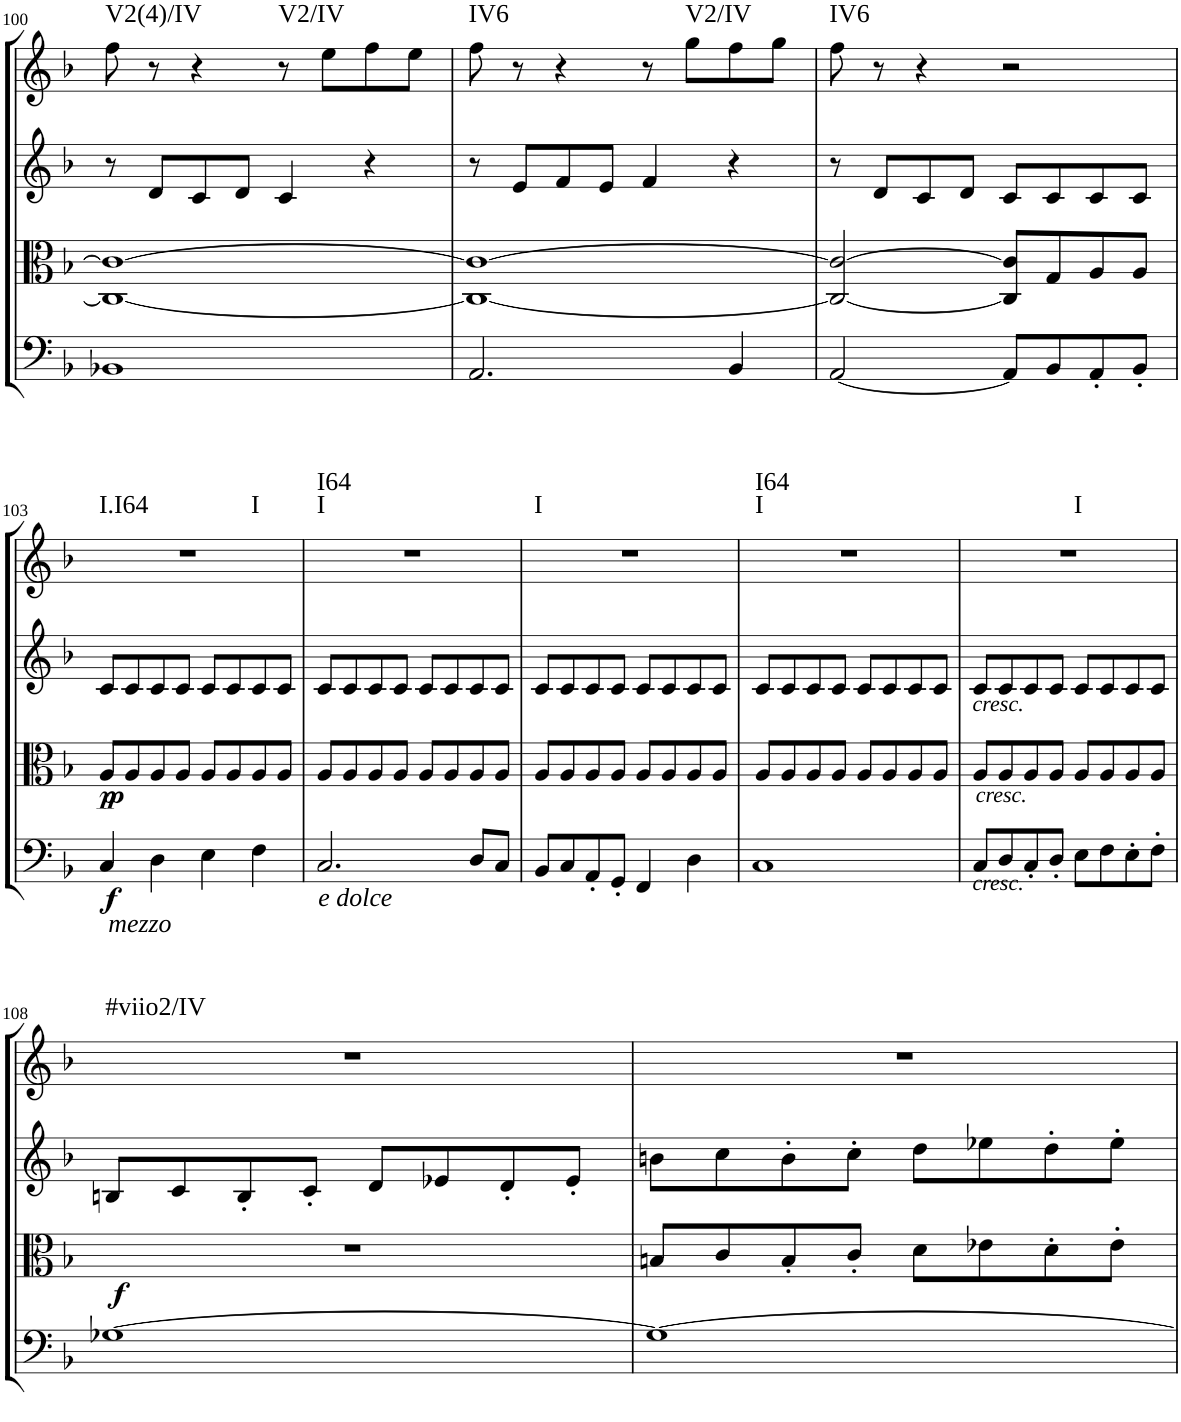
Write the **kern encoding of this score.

**kern	**dynam	**kern	**dynam	**kern	**kern	**harte
*part4	*part4	*part3	*part3	*part2	*part1	*part1
*staff4	*staff4	*staff3	*staff3	*staff2	*staff1	*
*I"Cello	*	*I"Viola	*	*I"2nd Violin	*I"1st Violin	*
*	*	*I'Vla	*	*I'Vln	*I'Vln	*
!!LO:PB:g=z
*clefF4	*	*clefC3	*	*clefG2	*clefG2	*
*k[b-]	*	*k[b-]	*	*k[b-]	*k[b-]	*
*M4/4	*	*M4/4	*	*M4/4	*M4/4	*
*met(c)	*	*met(c)	*	*met(c)	*met(c)	*
=100	=100	=100	=100	=100	=100	=100
!	!	!	!	!	!	!LO:H:kt=V2(4)/IV
1BB-X	.	1C_ 1c_	.	8r	8ff\	N
.	.	.	.	8d/L	8r	.
.	.	.	.	8c/	4r	.
.	.	.	.	8d/J	.	.
!	!	!	!	!	!	!LO:H:kt=V2/IV
.	.	.	.	4c/	8r	N
.	.	.	.	.	8ee\L	.
.	.	.	.	4r	8ff\	.
.	.	.	.	.	8ee\J	.
=101	=101	=101	=101	=101	=101	=101
!	!	!	!	!	!	!LO:H:kt=IV6
2.AA/	.	1C_ 1c_	.	8r	8ff\	N
.	.	.	.	8e/L	8r	.
.	.	.	.	8f/	4r	.
.	.	.	.	8e/J	.	.
.	.	.	.	4f/	8r	.
!	!	!	!	!	!	!LO:H:kt=V2/IV
.	.	.	.	.	8gg\L	N
4BB-/	.	.	.	4r	8ff\	.
.	.	.	.	.	8gg\J	.
=102	=102	=102	=102	=102	=102	=102
!	!	!	!	!	!	!LO:H:kt=IV6
[2AA/	.	2C/_ 2c/_	.	8r	8ff\	N
.	.	.	.	8d/L	8r	.
.	.	.	.	8c/	4r	.
.	.	.	.	8d/J	.	.
8AA/L]	.	8C/] 8c/]L	.	8c/L	2r	.
8BB-/	.	8G/	.	8c/	.	.
8AA'/	.	8A/	.	8c/	.	.
8BB-'/J	.	8A/J	.	8c/J	.	.
!!LO:LB:g=z
=103	=103	=103	=103	=103	=103	=103
!LO:TX:b:i:t=mezzo	!	!	!	!	!	!
!	!LO:DY:b	!	!LO:DY:b	!	!	!
!	!	!	!LO:DY:n=1:b	!	!	!LO:H:n=1:kt=I.I64
!	!	!	!	!	!	!LO:H:n=2:kt=I
4C/	f	8A/L	p p	8c/L	1r	N N
.	.	8A/	.	8c/	.	.
4D\	.	8A/	.	8c/	.	.
.	.	8A/J	.	8c/J	.	.
4E\	.	8A/L	.	8c/L	.	.
.	.	8A/	.	8c/	.	.
4F\	.	8A/	.	8c/	.	.
.	.	8A/J	.	8c/J	.	.
=104	=104	=104	=104	=104	=104	=104
!LO:TX:b:i:t=e dolce	!	!	!	!	!	!LO:H:n=1:kt=I
!	!	!	!	!	!	!LO:H:n=2:kt=I64
2.C/	.	8A/L	.	8c/L	1r	N N
.	.	8A/	.	8c/	.	.
.	.	8A/	.	8c/	.	.
.	.	8A/J	.	8c/J	.	.
.	.	8A/L	.	8c/L	.	.
.	.	8A/	.	8c/	.	.
8D/L	.	8A/	.	8c/	.	.
8C/J	.	8A/J	.	8c/J	.	.
=105	=105	=105	=105	=105	=105	=105
!	!	!	!	!	!	!LO:H:kt=I
8BB-/L	.	8A/L	.	8c/L	1r	N
8C/	.	8A/	.	8c/	.	.
8AA'/	.	8A/	.	8c/	.	.
8GG'/J	.	8A/J	.	8c/J	.	.
4FF/	.	8A/L	.	8c/L	.	.
.	.	8A/	.	8c/	.	.
4D\	.	8A/	.	8c/	.	.
.	.	8A/J	.	8c/J	.	.
=106	=106	=106	=106	=106	=106	=106
!	!	!	!	!	!	!LO:H:n=1:kt=I
!	!	!	!	!	!	!LO:H:n=2:kt=I64
1C	.	8A/L	.	8c/L	1r	N N
.	.	8A/	.	8c/	.	.
.	.	8A/	.	8c/	.	.
.	.	8A/J	.	8c/J	.	.
.	.	8A/L	.	8c/L	.	.
.	.	8A/	.	8c/	.	.
.	.	8A/	.	8c/	.	.
.	.	8A/J	.	8c/J	.	.
=107	=107	=107	=107	=107	=107	=107
!	!	!LO:TX:a:i:t=cresc.	!	!	!	!
!	!	!LO:TX:b:i:t=cresc.	!	!	!	!
!LO:TX:a:i:t=cresc.	!	!	!	!	!	!LO:H:kt=I
8C/L	.	8A/L	.	8c/L	1r	N
8D/	.	8A/	.	8c/	.	.
8C'/	.	8A/	.	8c/	.	.
8D'/J	.	8A/J	.	8c/J	.	.
8E\L	.	8A/L	.	8c/L	.	.
8F\	.	8A/	.	8c/	.	.
8E'\	.	8A/	.	8c/	.	.
8F'\J	.	8A/J	.	8c/J	.	.
!!LO:LB:g=z
=108	=108	=108	=108	=108	=108	=108
!	!	!	!LO:DY:b	!	!	!LO:H:kt=#viio2/IV
[1G-X	.	1r	f	8Bn/L	1r	N
.	.	.	.	8c/	.	.
.	.	.	.	8B'/	.	.
.	.	.	.	8c'/J	.	.
.	.	.	.	8d/L	.	.
.	.	.	.	8e-X/	.	.
.	.	.	.	8d'/	.	.
.	.	.	.	8e-'/J	.	.
=109	=109	=109	=109	=109	=109	=109
1G-_	.	8Bn/L	.	8bn\L	1r	.
.	.	8c/	.	8cc\	.	.
.	.	8B'/	.	8b'\	.	.
.	.	8c'/J	.	8cc'\J	.	.
.	.	8d\L	.	8dd\L	.	.
.	.	8e-X\	.	8ee-X\	.	.
.	.	8d'\	.	8dd'\	.	.
.	.	8e-'\J	.	8ee-'\J	.	.
=	=	=	=	=	=	=
*-	*-	*-	*-	*-	*-	*-
